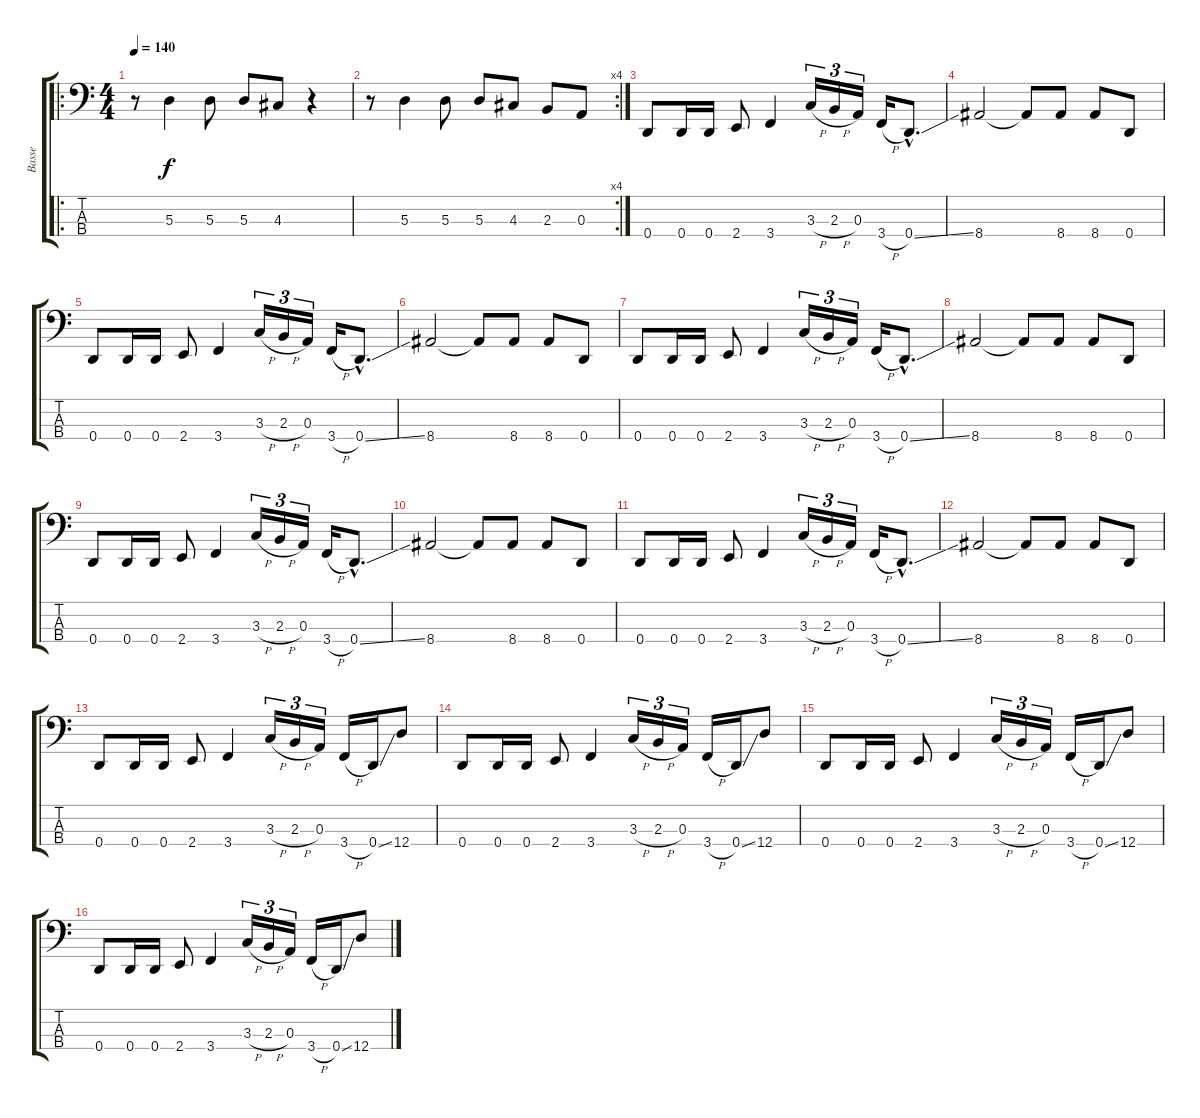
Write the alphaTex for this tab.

\track ("Basse" "Basse") {instrument electricbasspick}
\staff {score tabs}
\tuning (G2 D2 A1 D1) {hide}
\ro
\ts (4 4)
\tempo 140
\clef f4
\ks c
r.8{dy f} 5.3.4 5.3.8 5.3.8 4.3.8 r.4 |
\rc 4
r.8 5.3.4 5.3.8 5.3.8 4.3.8 2.3.8 0.3.8 |
0.4.8 0.4.16 0.4.16 2.4.8 3.4.4 3.3{h}.16{tu (3 2)} 2.3{h}.16{tu (3 2)} 0.3.16{tu (3 2)} 3.4{h}.16 0.4{ss hac}.8{d} |
8.4.2 8.4{t}.8 8.4.8 8.4.8 0.4.8 |
0.4.8 0.4.16 0.4.16 2.4.8 3.4.4 3.3{h}.16{tu (3 2)} 2.3{h}.16{tu (3 2)} 0.3.16{tu (3 2)} 3.4{h}.16 0.4{ss hac}.8{d} |
8.4.2 8.4{t}.8 8.4.8 8.4.8 0.4.8 |
0.4.8 0.4.16 0.4.16 2.4.8 3.4.4 3.3{h}.16{tu (3 2)} 2.3{h}.16{tu (3 2)} 0.3.16{tu (3 2)} 3.4{h}.16 0.4{ss hac}.8{d} |
8.4.2 8.4{t}.8 8.4.8 8.4.8 0.4.8 |
0.4.8 0.4.16 0.4.16 2.4.8 3.4.4 3.3{h}.16{tu (3 2)} 2.3{h}.16{tu (3 2)} 0.3.16{tu (3 2)} 3.4{h}.16 0.4{ss hac}.8{d} |
8.4.2 8.4{t}.8 8.4.8 8.4.8 0.4.8 |
0.4.8 0.4.16 0.4.16 2.4.8 3.4.4 3.3{h}.16{tu (3 2)} 2.3{h}.16{tu (3 2)} 0.3.16{tu (3 2)} 3.4{h}.16 0.4{ss hac}.8{d} |
8.4.2 8.4{t}.8 8.4.8 8.4.8 0.4.8 |
0.4.8 0.4.16 0.4.16 2.4.8 3.4.4 3.3{h}.16{tu (3 2)} 2.3{h}.16{tu (3 2)} 0.3.16{tu (3 2)} 3.4{h}.16 0.4{ss}.16 12.4.8 |
0.4.8 0.4.16 0.4.16 2.4.8 3.4.4 3.3{h}.16{tu (3 2)} 2.3{h}.16{tu (3 2)} 0.3.16{tu (3 2)} 3.4{h}.16 0.4{ss}.16 12.4.8 |
0.4.8 0.4.16 0.4.16 2.4.8 3.4.4 3.3{h}.16{tu (3 2)} 2.3{h}.16{tu (3 2)} 0.3.16{tu (3 2)} 3.4{h}.16 0.4{ss}.16 12.4.8 |
0.4.8 0.4.16 0.4.16 2.4.8 3.4.4 3.3{h}.16{tu (3 2)} 2.3{h}.16{tu (3 2)} 0.3.16{tu (3 2)} 3.4{h}.16 0.4{ss}.16 12.4.8
